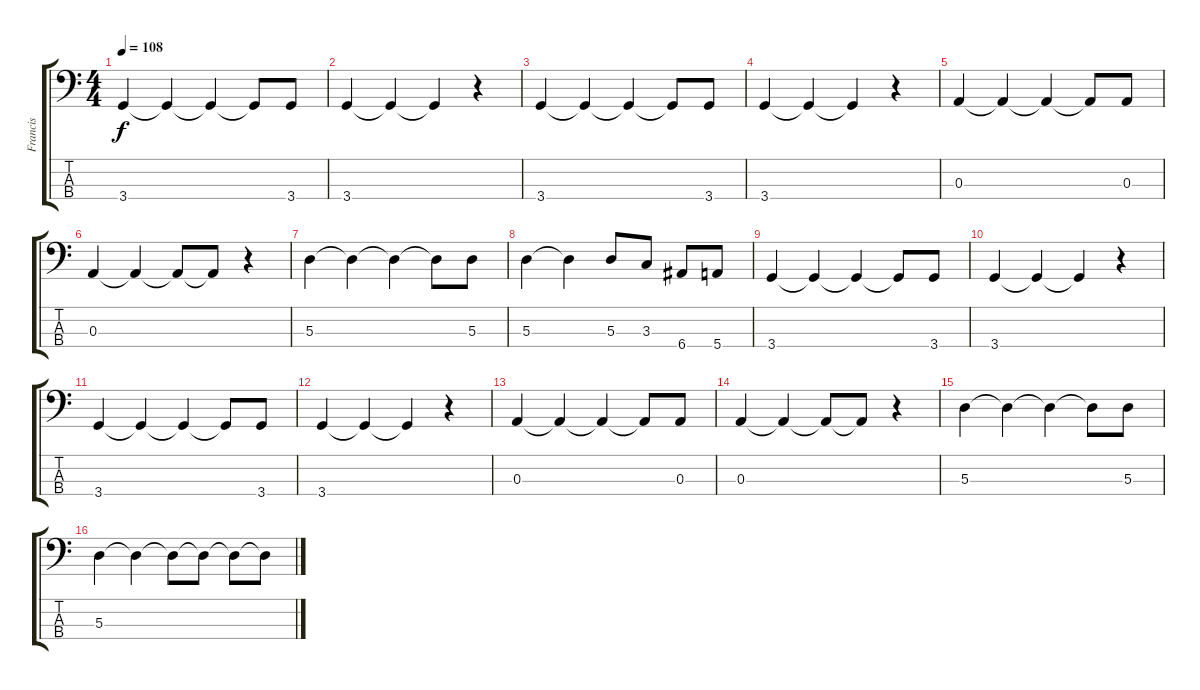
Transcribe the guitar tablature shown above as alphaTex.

\track ("Francis" "Francis") {instrument electricbassfinger}
\staff {score tabs}
\tuning (G2 D2 A1 E1) {hide}
\ts (4 4)
\tempo 108
\clef f4
\ks c
3.4.4{dy f} 3.4{t}.4 3.4{t}.4 3.4{t}.8 3.4.8 |
3.4.4 3.4{t}.4 3.4{t}.4 r.4 |
3.4.4 3.4{t}.4 3.4{t}.4 3.4{t}.8 3.4.8 |
3.4.4 3.4{t}.4 3.4{t}.4 r.4 |
0.3.4 0.3{t}.4 0.3{t}.4 0.3{t}.8 0.3.8 |
0.3.4 0.3{t}.4 0.3{t}.8 0.3{t}.8 r.4 |
5.3.4 5.3{t}.4 5.3{t}.4 5.3{t}.8 5.3.8 |
5.3.4 5.3{t}.4 5.3.8 3.3.8 6.4.8 5.4.8 |
3.4.4 3.4{t}.4 3.4{t}.4 3.4{t}.8 3.4.8 |
3.4.4 3.4{t}.4 3.4{t}.4 r.4 |
3.4.4 3.4{t}.4 3.4{t}.4 3.4{t}.8 3.4.8 |
3.4.4 3.4{t}.4 3.4{t}.4 r.4 |
0.3.4 0.3{t}.4 0.3{t}.4 0.3{t}.8 0.3.8 |
0.3.4 0.3{t}.4 0.3{t}.8 0.3{t}.8 r.4 |
5.3.4 5.3{t}.4 5.3{t}.4 5.3{t}.8 5.3.8 |
5.3.4 5.3{t}.4 5.3{t}.8 5.3{t}.8 5.3{t}.8 5.3{t}.8
